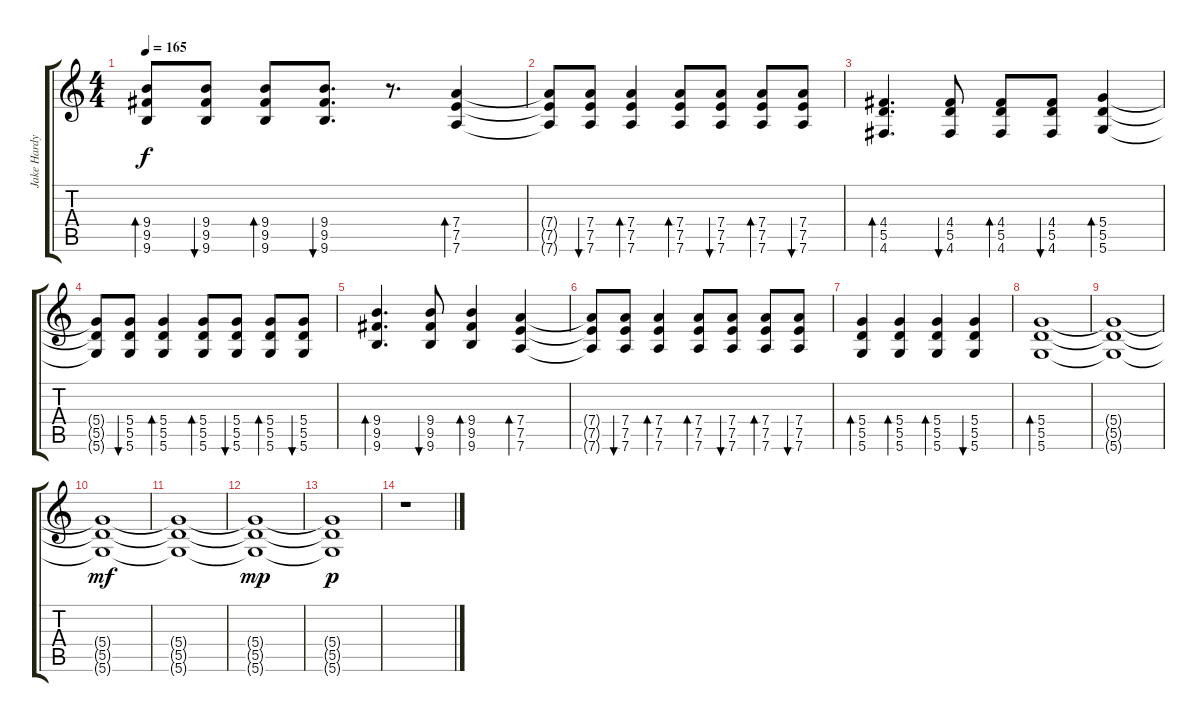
\track ("Jake Hardy" "Jake Hardy") {instrument distortionguitar}
\staff {score tabs}
\tuning (E4 B3 G3 D3 A2 D2) {hide}
\ts (4 4)
\tempo 165
\clef g2
\ks c
(9.4 9.5 9.6).8{bd 120 dy f} (9.4 9.5 9.6).8{bu 120} (9.4 9.5 9.6).8{bd 120} (9.4 9.5 9.6).8{d bu 120} r.8{d} (7.4 7.5 7.6).4{bd 120} |
(7.4{t} 7.5{t} 7.6{t}).8 (7.4 7.5 7.6).8{bu 120} (7.4 7.5 7.6).4{bd 120} (7.4 7.5 7.6).8{bd 120} (7.4 7.5 7.6).8{bu 120} (7.4 7.5 7.6).8{bd 120} (7.4 7.5 7.6).8{bu 120} |
(4.4 5.5 4.6).4{d bd 120} (4.4 5.5 4.6).8{bu 120} (4.4 5.5 4.6).8{bd 120} (4.4 5.5 4.6).8{bu 120} (5.4 5.5 5.6).4{bd 120} |
(5.4{t} 5.5{t} 5.6{t}).8 (5.4 5.5 5.6).8{bu 120} (5.4 5.5 5.6).4{bd 120} (5.4 5.5 5.6).8{bd 120} (5.4 5.5 5.6).8{bu 120} (5.4 5.5 5.6).8{bd 120} (5.4 5.5 5.6).8{bu 120} |
(9.4 9.5 9.6).4{d bd 120} (9.4 9.5 9.6).8{bu 120} (9.4 9.5 9.6).4{bd 120} (7.4 7.5 7.6).4{bd 120} |
(7.4{t} 7.5{t} 7.6{t}).8 (7.4 7.5 7.6).8{bu 120} (7.4 7.5 7.6).4{bd 120} (7.4 7.5 7.6).8{bd 120} (7.4 7.5 7.6).8{bu 120} (7.4 7.5 7.6).8{bd 120} (7.4 7.5 7.6).8{bu 120} |
(5.4 5.5 5.6).4{bd 120} (5.4 5.5 5.6).4{bd 120} (5.4 5.5 5.6).4{bd 120} (5.4 5.5 5.6).4{bu 120} |
(5.4 5.5 5.6).1{bd 120} |
(5.4{t} 5.5{t} 5.6{t}).1 |
(5.4{t} 5.5{t} 5.6{t}).1{dy mf} |
(5.4{t} 5.5{t} 5.6{t}).1 |
(5.4{t} 5.5{t} 5.6{t}).1{dy mp} |
(5.4{t} 5.5{t} 5.6{t}).1{dy p} |
r.1
